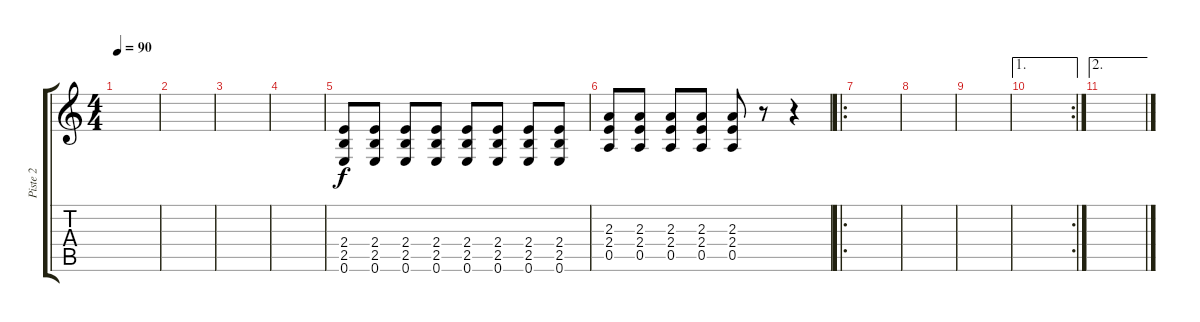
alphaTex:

\track ("Piste 2" "Piste 2") {instrument distortionguitar}
\staff {score tabs}
\tuning (E4 B3 G3 D3 A2 E2) {hide}
\ts (4 4)
\tempo 90
\clef g2
\ks c
|
|
|
|
(2.4 2.5 0.6).8 (2.4 2.5 0.6).8 (2.4 2.5 0.6).8 (2.4 2.5 0.6).8 (2.4 2.5 0.6).8 (2.4 2.5 0.6).8 (2.4 2.5 0.6).8 (2.4 2.5 0.6).8 |
(2.3 2.4 0.5).8 (2.3 2.4 0.5).8 (2.3 2.4 0.5).8 (2.3 2.4 0.5).8 (2.3 2.4 0.5).8 r.8 r.4 |
\ro
|
|
|
\ae 1
\rc 2
|
\ae 2
